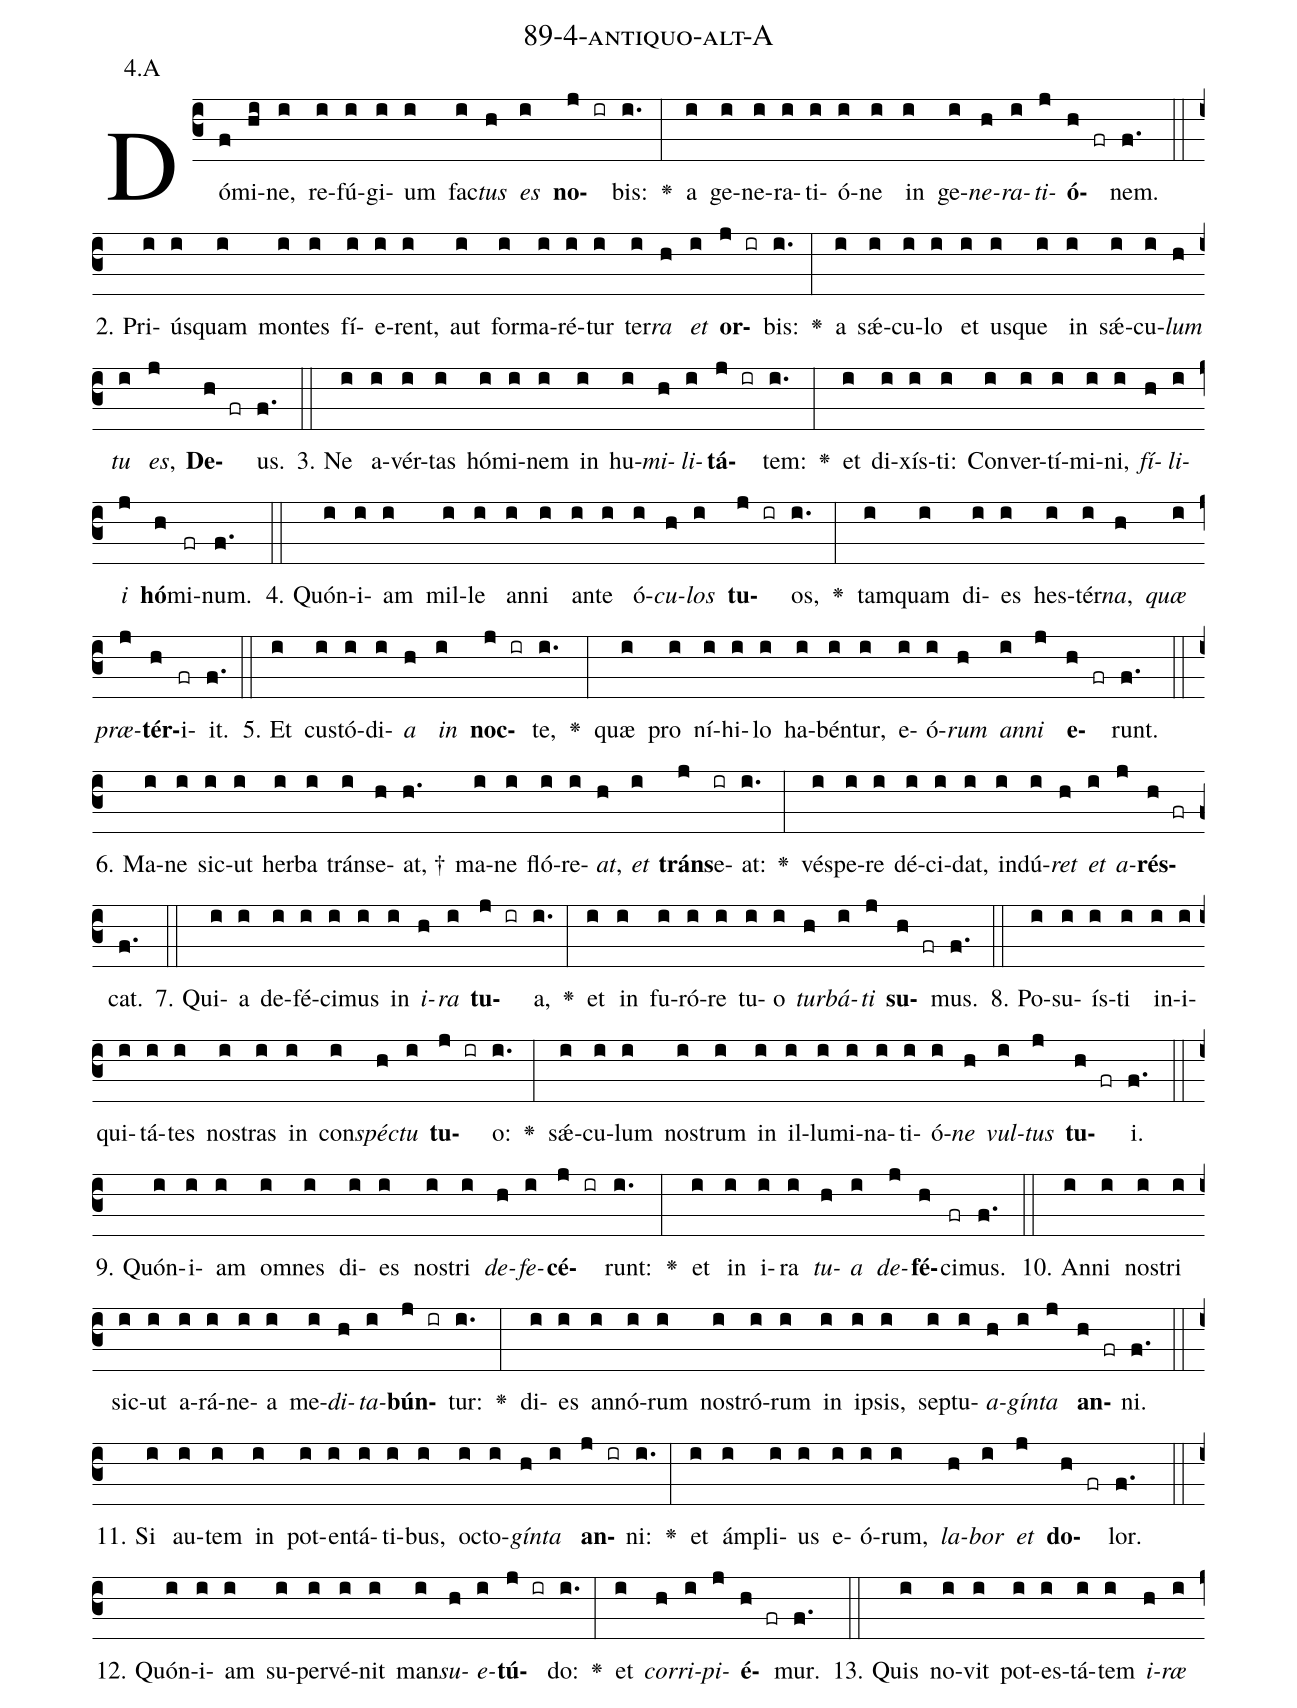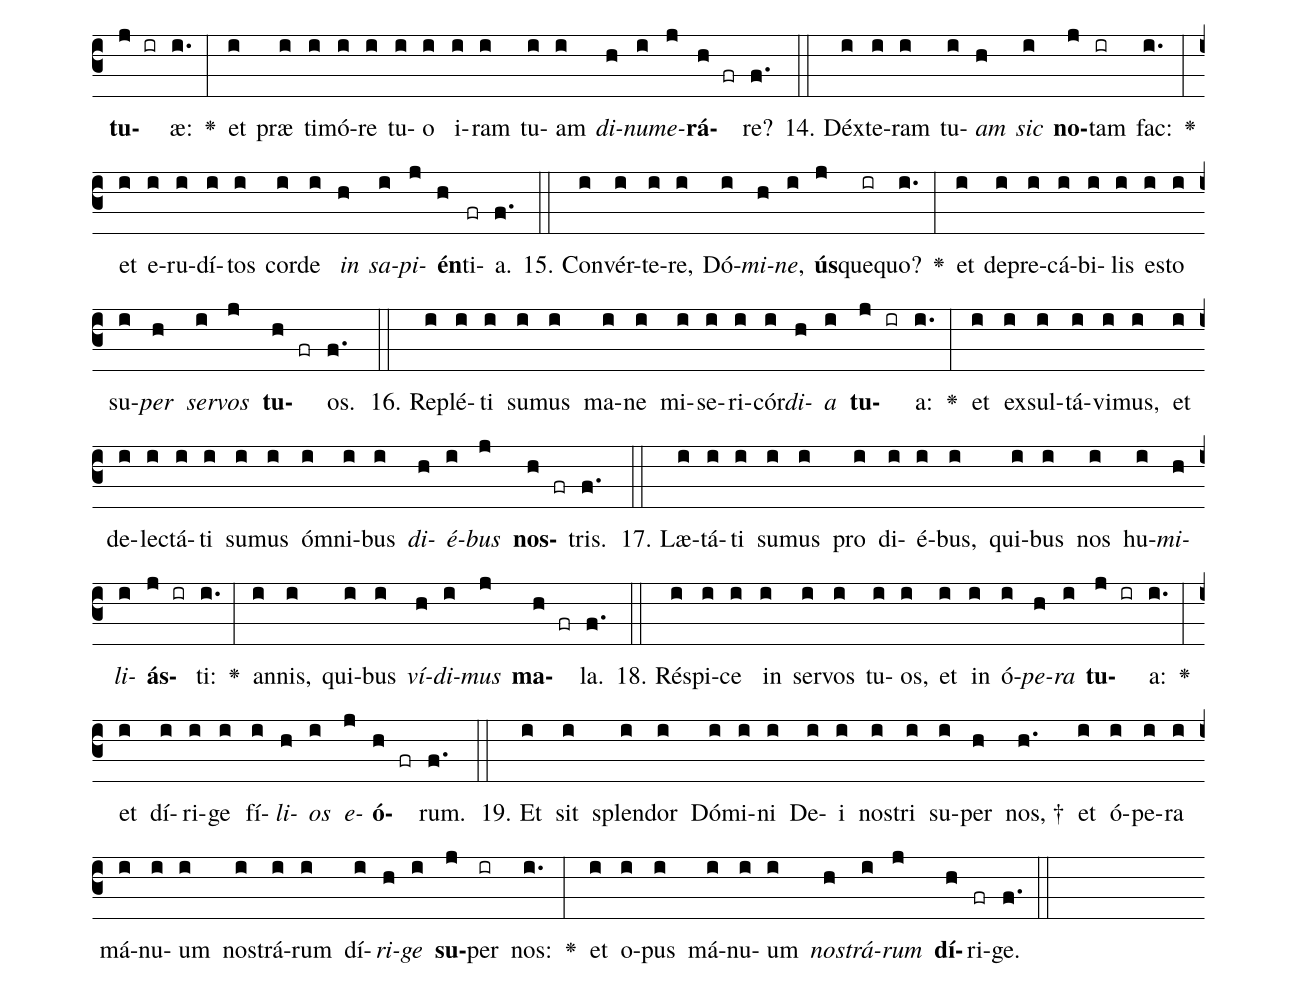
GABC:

name: 89-4-antiquo-alt-A;
annotation: 4.A;
%%
(c3)Dó(f)mi(hi)ne,(i) re(i)fú(i)gi(i)um(i) fac(i)<i>tus</i>(h) <i>es</i>(i) <b>no</b>(j ir)bis:(i.) <v>\greheightstar</v>(:) a(i) ge(i)ne(i)ra(i)ti(i)ó(i)ne(i) in(i) ge(i)<i>ne</i>(h)<i>ra</i>(i)<i>ti</i>(j)<b>ó</b>(h fr)nem.(f.) (::)
2. Pri(i)ús(i)quam(i) mon(i)tes(i) fí(i)e(i)rent,(i) aut(i) for(i)ma(i)ré(i)tur(i) ter(i)<i>ra</i>(h) <i>et</i>(i) <b>or</b>(j ir)bis:(i.) <v>\greheightstar</v>(:) a(i) sǽ(i)cu(i)lo(i) et(i) us(i)que(i) in(i) sǽ(i)cu(i)<i>lum</i>(h) <i>tu</i>(i) <i>es</i>,(j) <b>De</b>(h fr)us.(f.) (::)
3. Ne(i) a(i)vér(i)tas(i) hó(i)mi(i)nem(i) in(i) hu(i)<i>mi</i>(h)<i>li</i>(i)<b>tá</b>(j ir)tem:(i.) <v>\greheightstar</v>(:) et(i) di(i)xís(i)ti:(i) Con(i)ver(i)tí(i)mi(i)ni,(i) <i>fí</i>(h)<i>li</i>(i)<i>i</i>(j) <b>hó</b>(h)mi(fr)num.(f.) (::)
4. Quón(i)i(i)am(i) mil(i)le(i) an(i)ni(i) an(i)te(i) ó(i)<i>cu</i>(h)<i>los</i>(i) <b>tu</b>(j ir)os,(i.) <v>\greheightstar</v>(:) tam(i)quam(i) di(i)es(i) hes(i)tér(i)<i>na</i>,(h) <i>quæ</i>(i) <i>præ</i>(j)<b>tér</b>(h)i(fr)it.(f.) (::)
5. Et(i) cus(i)tó(i)di(i)<i>a</i>(h) <i>in</i>(i) <b>noc</b>(j ir)te,(i.) <v>\greheightstar</v>(:) quæ(i) pro(i) ní(i)hi(i)lo(i) ha(i)bén(i)tur,(i) e(i)ó(i)<i>rum</i>(h) <i>an</i>(i)<i>ni</i>(j) <b>e</b>(h fr)runt.(f.) (::)
6. Ma(i)ne(i) sic(i)ut(i) her(i)ba(i) tráns(i)e(h)at, †(h.) ma(i)ne(i) fló(i)re(i)<i>at</i>,(h) <i>et</i>(i) <b>tráns</b>(j)e(ir)at:(i.) <v>\greheightstar</v>(:) vés(i)pe(i)re(i) dé(i)ci(i)dat,(i) in(i)dú(i)<i>ret</i>(h) <i>et</i>(i) <i>a</i>(j)<b>rés</b>(h fr)cat.(f.) (::)
7. Qui(i)a(i) de(i)fé(i)ci(i)mus(i) in(i) <i>i</i>(h)<i>ra</i>(i) <b>tu</b>(j ir)a,(i.) <v>\greheightstar</v>(:) et(i) in(i) fu(i)ró(i)re(i) tu(i)o(i) <i>tur</i>(h)<i>bá</i>(i)<i>ti</i>(j) <b>su</b>(h fr)mus.(f.) (::)
8. Po(i)su(i)ís(i)ti(i) in(i)i(i)qui(i)tá(i)tes(i) nos(i)tras(i) in(i) con(i)<i>spéc</i>(h)<i>tu</i>(i) <b>tu</b>(j ir)o:(i.) <v>\greheightstar</v>(:) sǽ(i)cu(i)lum(i) nos(i)trum(i) in(i) il(i)lu(i)mi(i)na(i)ti(i)ó(i)<i>ne</i>(h) <i>vul</i>(i)<i>tus</i>(j) <b>tu</b>(h fr)i.(f.) (::)
9. Quón(i)i(i)am(i) om(i)nes(i) di(i)es(i) nos(i)tri(i) <i>de</i>(h)<i>fe</i>(i)<b>cé</b>(j ir)runt:(i.) <v>\greheightstar</v>(:) et(i) in(i) i(i)ra(i) <i>tu</i>(h)<i>a</i>(i) <i>de</i>(j)<b>fé</b>(h)ci(fr)mus.(f.) (::)
10. An(i)ni(i) nos(i)tri(i) sic(i)ut(i) a(i)rá(i)ne(i)a(i) me(i)<i>di</i>(h)<i>ta</i>(i)<b>bún</b>(j ir)tur:(i.) <v>\greheightstar</v>(:) di(i)es(i) an(i)nó(i)rum(i) nos(i)tró(i)rum(i) in(i) ip(i)sis,(i) sep(i)tu(i)<i>a</i>(h)<i>gín</i>(i)<i>ta</i>(j) <b>an</b>(h fr)ni.(f.) (::)
11. Si(i) au(i)tem(i) in(i) pot(i)en(i)tá(i)ti(i)bus,(i) oc(i)to(i)<i>gín</i>(h)<i>ta</i>(i) <b>an</b>(j ir)ni:(i.) <v>\greheightstar</v>(:) et(i) ám(i)pli(i)us(i) e(i)ó(i)rum,(i) <i>la</i>(h)<i>bor</i>(i) <i>et</i>(j) <b>do</b>(h fr)lor.(f.) (::)
12. Quón(i)i(i)am(i) su(i)per(i)vé(i)nit(i) man(i)<i>su</i>(h)<i>e</i>(i)<b>tú</b>(j ir)do:(i.) <v>\greheightstar</v>(:) et(i) <i>cor</i>(h)<i>ri</i>(i)<i>pi</i>(j)<b>é</b>(h fr)mur.(f.) (::)
13. Quis(i) no(i)vit(i) pot(i)es(i)tá(i)tem(i) <i>i</i>(h)<i>ræ</i>(i) <b>tu</b>(j ir)æ:(i.) <v>\greheightstar</v>(:) et(i) præ(i) ti(i)mó(i)re(i) tu(i)o(i) i(i)ram(i) tu(i)am(i) <i>di</i>(h)<i>nu</i>(i)<i>me</i>(j)<b>rá</b>(h fr)re?(f.) (::)
14. Déx(i)te(i)ram(i) tu(i)<i>am</i>(h) <i>sic</i>(i) <b>no</b>(j)tam(ir) fac:(i.) <v>\greheightstar</v>(:) et(i) e(i)ru(i)dí(i)tos(i) cor(i)de(i) <i>in</i>(h) <i>sa</i>(i)<i>pi</i>(j)<b>én</b>(h)ti(fr)a.(f.) (::)
15. Con(i)vér(i)te(i)re,(i) Dó(i)<i>mi</i>(h)<i>ne</i>,(i) <b>ús</b>(j)que(ir)quo?(i.) <v>\greheightstar</v>(:) et(i) de(i)pre(i)cá(i)bi(i)lis(i) es(i)to(i) su(i)<i>per</i>(h) <i>ser</i>(i)<i>vos</i>(j) <b>tu</b>(h fr)os.(f.) (::)
16. Re(i)plé(i)ti(i) su(i)mus(i) ma(i)ne(i) mi(i)se(i)ri(i)cór(i)<i>di</i>(h)<i>a</i>(i) <b>tu</b>(j ir)a:(i.) <v>\greheightstar</v>(:) et(i) ex(i)sul(i)tá(i)vi(i)mus,(i) et(i) de(i)lec(i)tá(i)ti(i) su(i)mus(i) óm(i)ni(i)bus(i) <i>di</i>(h)<i>é</i>(i)<i>bus</i>(j) <b>nos</b>(h fr)tris.(f.) (::)
17. Læ(i)tá(i)ti(i) su(i)mus(i) pro(i) di(i)é(i)bus,(i) qui(i)bus(i) nos(i) hu(i)<i>mi</i>(h)<i>li</i>(i)<b>ás</b>(j ir)ti:(i.) <v>\greheightstar</v>(:) an(i)nis,(i) qui(i)bus(i) <i>ví</i>(h)<i>di</i>(i)<i>mus</i>(j) <b>ma</b>(h fr)la.(f.) (::)
18. Ré(i)spi(i)ce(i) in(i) ser(i)vos(i) tu(i)os,(i) et(i) in(i) ó(i)<i>pe</i>(h)<i>ra</i>(i) <b>tu</b>(j ir)a:(i.) <v>\greheightstar</v>(:) et(i) dí(i)ri(i)ge(i) fí(i)<i>li</i>(h)<i>os</i>(i) <i>e</i>(j)<b>ó</b>(h fr)rum.(f.) (::)
19. Et(i) sit(i) splen(i)dor(i) Dó(i)mi(i)ni(i) De(i)i(i) nos(i)tri(i) su(i)per(h) nos, †(h.) et(i) ó(i)pe(i)ra(i) má(i)nu(i)um(i) nos(i)trá(i)rum(i) dí(i)<i>ri</i>(h)<i>ge</i>(i) <b>su</b>(j)per(ir) nos:(i.) <v>\greheightstar</v>(:) et(i) o(i)pus(i) má(i)nu(i)um(i) <i>nos</i>(h)<i>trá</i>(i)<i>rum</i>(j) <b>dí</b>(h)ri(fr)ge.(f.) (::)
